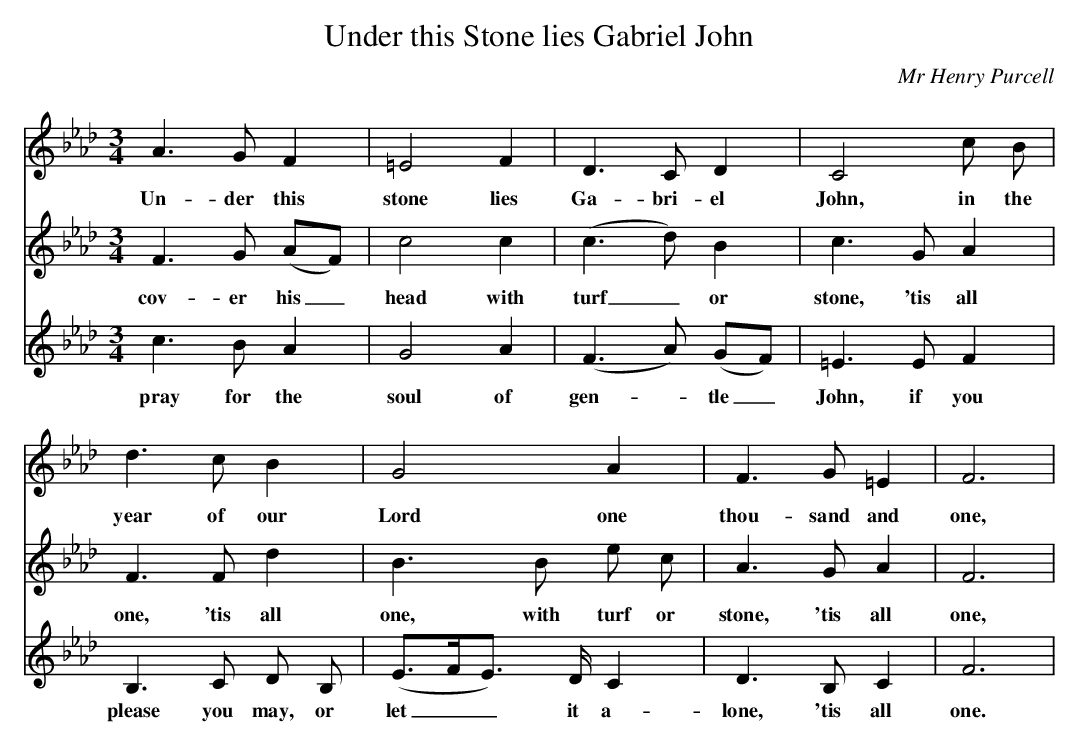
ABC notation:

X:1
T:Under this Stone lies Gabriel John
C:Mr Henry Purcell
M:3/4
L:1/4
K:Fm
V:1
A>GF|=E2F|D>CD|C2c/ B/|d>cB|G2A|F>G=E|F3|
w:Un-der this stone lies Ga-bri-el John, in the year of our Lord one thou-sand and one,
V:2
F>G (A/F/)|c2c|(c>d)B|c>GA|F>Fd|B>B e/ c/|A>GA|F3|
w:cov-er his_ head with turf_ or stone, 'tis all one, 'tis all one, with turf or stone, 'tis all one,
V:3
c>BA|G2A|(F>A) (G/F/)|=E>EF|B,>C D/ B,/|(E/>F/E/>) D/ C|D>B,C|F3|
w:pray for the soul of gen--tle_ John, if you please you may, or let__ it a-lone, 'tis all one.
